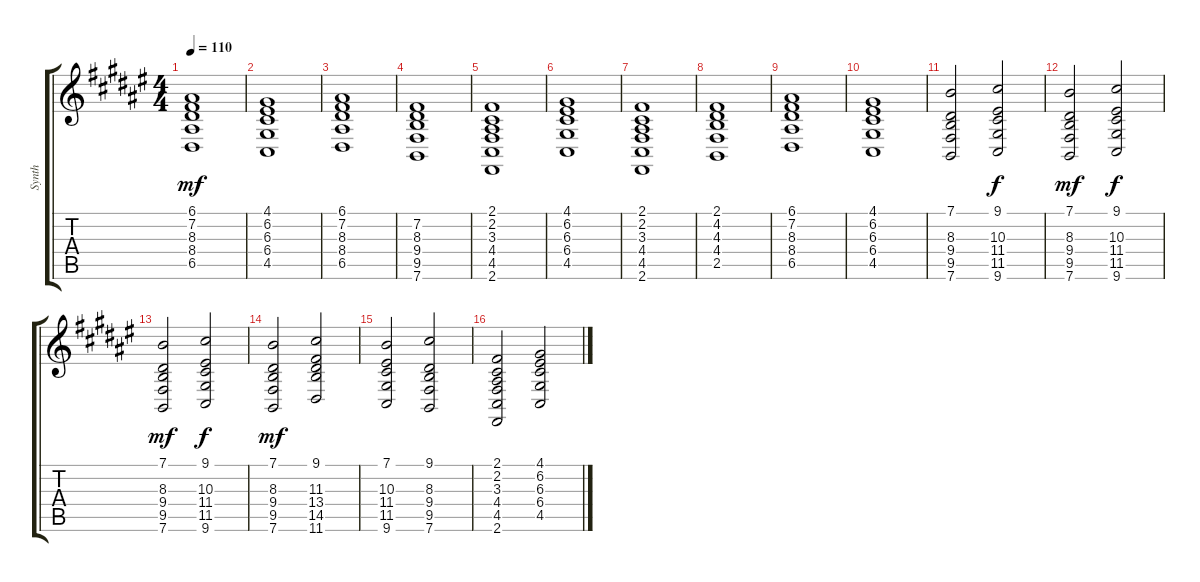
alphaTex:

\track ("Synth" "Synth") {instrument lead3calliope}
\staff {score tabs}
\tuning (E4 B3 G3 D3 A2 E2) {hide}
\ts (4 4)
\tempo 110
\clef g2
\ks f#
(6.1 7.2 8.3 8.4 6.5).1{dy mf} |
(4.1 6.2 6.3 6.4 4.5).1 |
(6.1 7.2 8.3 8.4 6.5).1 |
(7.2 8.3 9.4 9.5 7.6).1 |
(2.1 2.2 3.3 4.4 4.5 2.6).1 |
(4.1 6.2 6.3 6.4 4.5).1 |
(2.1 2.2 3.3 4.4 4.5 2.6).1 |
(2.1 4.2 4.3 4.4 2.5).1 |
(6.1 7.2 8.3 8.4 6.5).1 |
(4.1 6.2 6.3 6.4 4.5).1 |
(7.1 8.3 9.4 9.5 7.6).2 (9.1 10.3 11.4 11.5 9.6).2{dy f} |
(7.1 8.3 9.4 9.5 7.6).2{dy mf} (9.1 10.3 11.4 11.5 9.6).2{dy f} |
(7.1 8.3 9.4 9.5 7.6).2{dy mf} (9.1 10.3 11.4 11.5 9.6).2{dy f} |
(7.1 8.3 9.4 9.5 7.6).2{dy mf} (9.1 11.3 13.4 14.5 11.6).2 |
(7.1 10.3 11.4 11.5 9.6).2 (9.1 8.3 9.4 9.5 7.6).2 |
(2.1 2.2 3.3 4.4 4.5 2.6).2 (4.1 6.2 6.3 6.4 4.5).2
